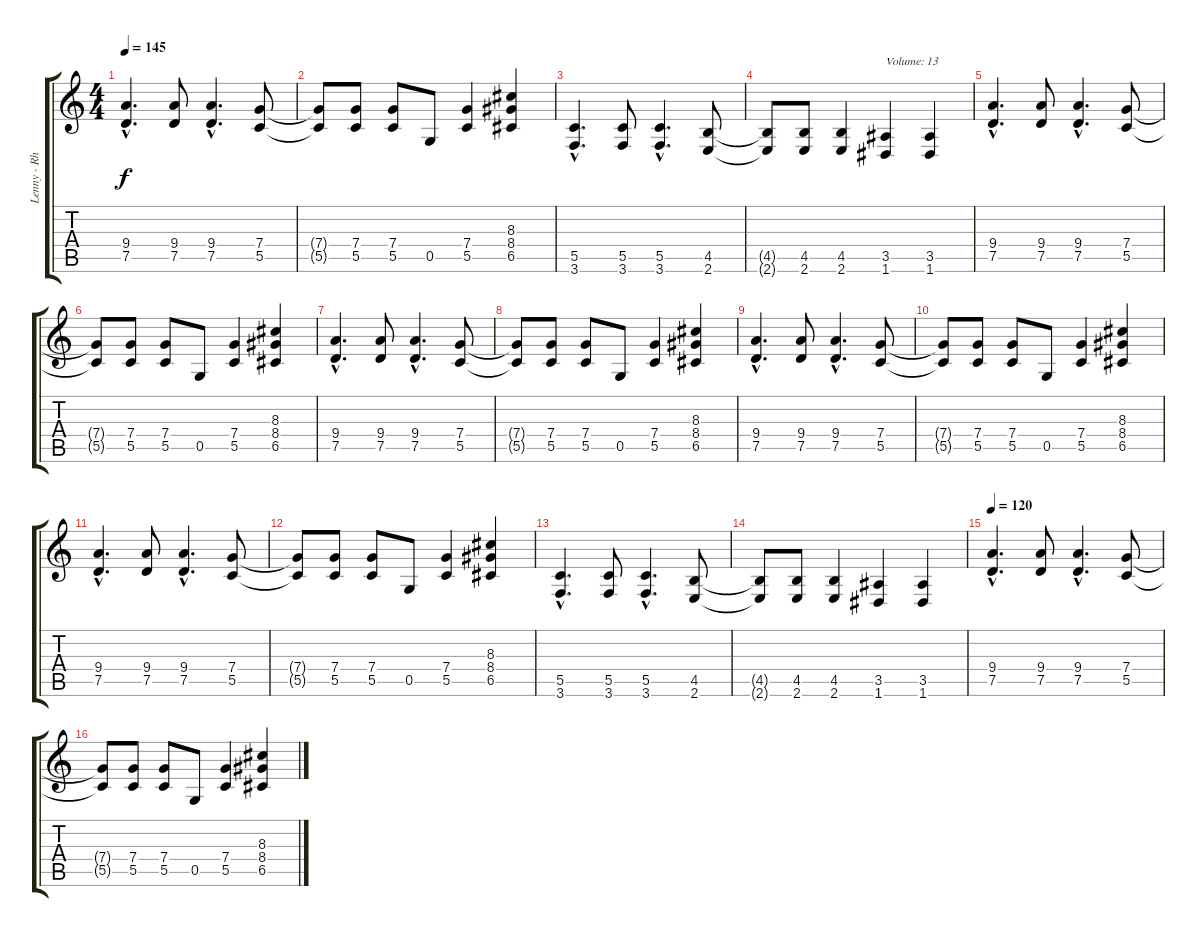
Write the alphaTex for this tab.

\track ("Lenny - Rhytm/Lead" "Lenny - Rh") {instrument distortionguitar}
\staff {score tabs}
\tuning (D4 A3 F3 C3 G2 D2) {hide}
\ts (4 4)
\tempo 145
\clef g2
\ks c
(9.4{hac} 7.5{hac}).4{d dy f} (9.4 7.5).8 (9.4{hac} 7.5{hac}).4{d} (7.4 5.5).8 |
(7.4{t} 5.5{t}).8 (7.4 5.5).8 (7.4 5.5).8 0.5.8 (7.4 5.5).4 (8.3 8.4 6.5).4 |
(5.5{hac} 3.6{hac}).4{d} (5.5 3.6).8 (5.5{hac} 3.6{hac}).4{d} (4.5 2.6).8 |
(4.5{t} 2.6{t}).8 (4.5 2.6).8 (4.5 2.6).4 (3.5 1.6).4{txt "Volume: 13" volume 13} (3.5 1.6).4 |
(9.4{hac} 7.5{hac}).4{d} (9.4 7.5).8 (9.4{hac} 7.5{hac}).4{d} (7.4 5.5).8 |
(7.4{t} 5.5{t}).8 (7.4 5.5).8 (7.4 5.5).8 0.5.8 (7.4 5.5).4 (8.3 8.4 6.5).4 |
(9.4{hac} 7.5{hac}).4{d} (9.4 7.5).8 (9.4{hac} 7.5{hac}).4{d} (7.4 5.5).8 |
(7.4{t} 5.5{t}).8 (7.4 5.5).8 (7.4 5.5).8 0.5.8 (7.4 5.5).4 (8.3 8.4 6.5).4 |
(9.4{hac} 7.5{hac}).4{d} (9.4 7.5).8 (9.4{hac} 7.5{hac}).4{d} (7.4 5.5).8 |
(7.4{t} 5.5{t}).8 (7.4 5.5).8 (7.4 5.5).8 0.5.8 (7.4 5.5).4 (8.3 8.4 6.5).4 |
(9.4{hac} 7.5{hac}).4{d} (9.4 7.5).8 (9.4{hac} 7.5{hac}).4{d} (7.4 5.5).8 |
(7.4{t} 5.5{t}).8 (7.4 5.5).8 (7.4 5.5).8 0.5.8 (7.4 5.5).4 (8.3 8.4 6.5).4 |
(5.5{hac} 3.6{hac}).4{d} (5.5 3.6).8 (5.5{hac} 3.6{hac}).4{d} (4.5 2.6).8 |
(4.5{t} 2.6{t}).8 (4.5 2.6).8 (4.5 2.6).4 (3.5 1.6).4 (3.5 1.6).4 |
\tempo 120
(9.4{hac} 7.5{hac}).4{d} (9.4 7.5).8 (9.4{hac} 7.5{hac}).4{d} (7.4 5.5).8 |
(7.4{t} 5.5{t}).8 (7.4 5.5).8 (7.4 5.5).8 0.5.8 (7.4 5.5).4 (8.3 8.4 6.5).4
